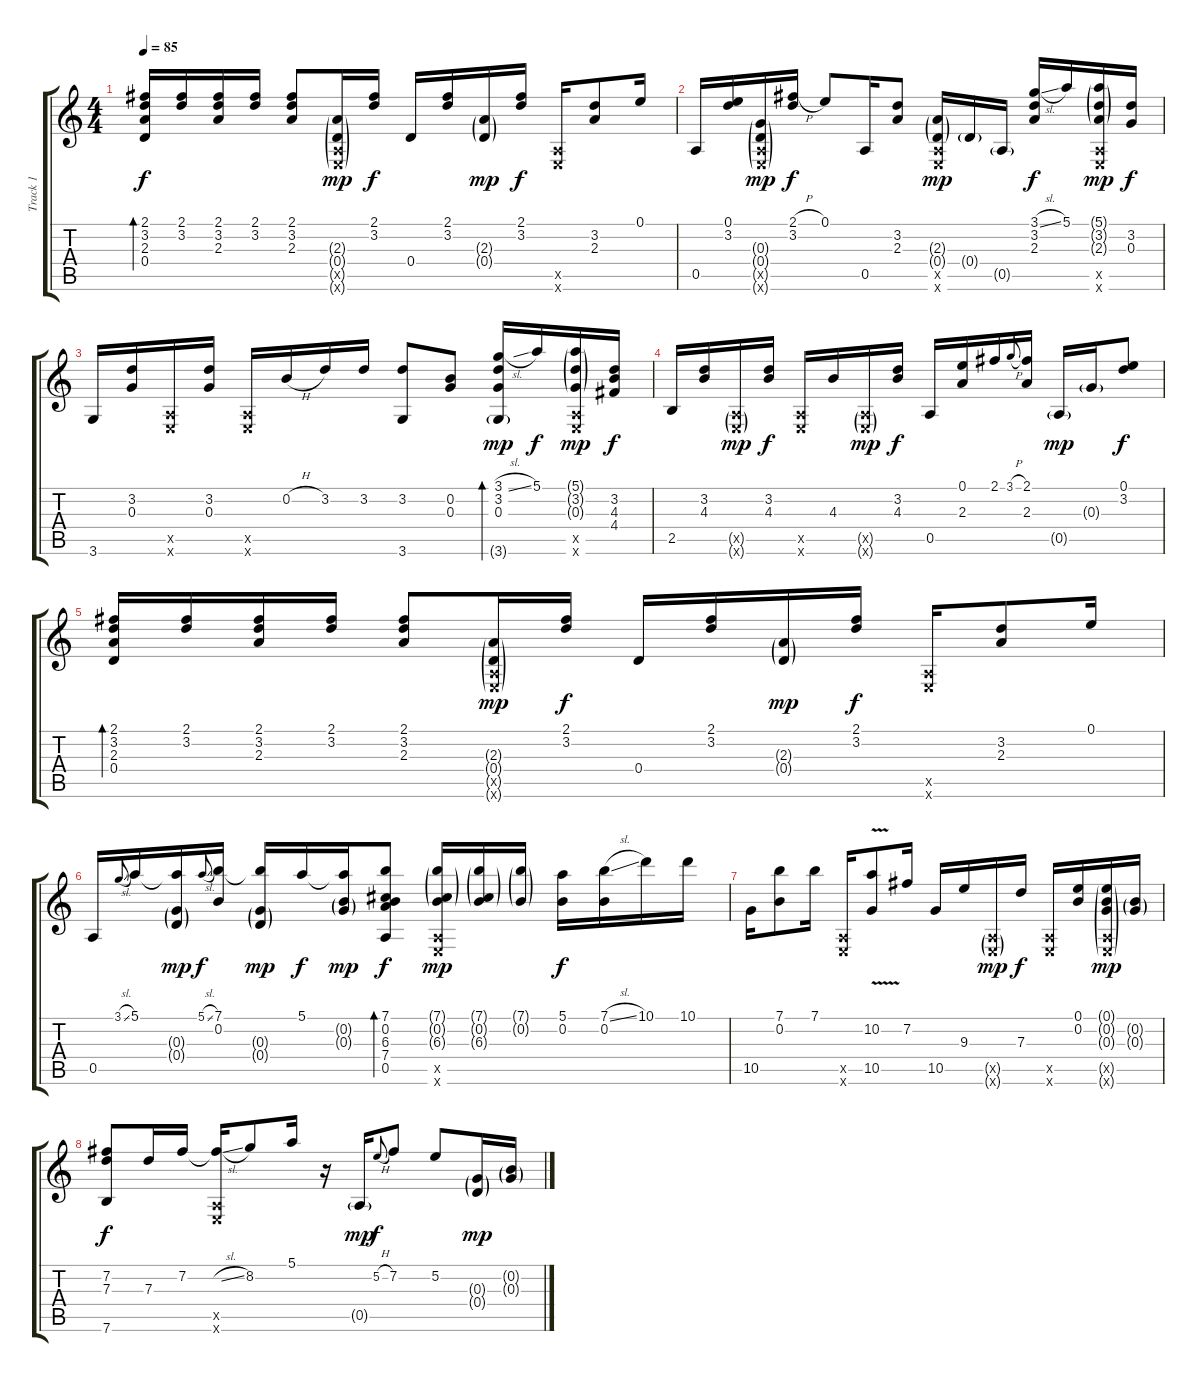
\track ("Track 1" "Track 1") {instrument acousticguitarsteel}
\staff {score tabs}
\tuning (E4 B3 G3 D3 A2 E2) {hide}
\ts (4 4)
\tempo 85
\clef g2
\ks c
(2.1 3.2 2.3 0.4).16{bd 60 dy f} (2.1 3.2).16 (2.1 3.2 2.3).16 (2.1 3.2).16 (2.1 3.2 2.3).8 (2.3{g} 0.4{g} 0.5{g x} 0.6{g x}).16{dy mp} (2.1 3.2).16{dy f} 0.4.16 (2.1 3.2).16 (2.3{g} 0.4{g}).16{dy mp} (2.1 3.2).16{dy f} (0.5{x} 0.6{x}).16 (3.2 2.3).8 0.1.16 |
0.5.16 (0.1 3.2).16 (0.3{g} 0.4{g} 0.5{g x} 0.6{g x}).16{dy mp} (2.1{h} 3.2).16{dy f} 0.1.8 0.5.16 (3.2 2.3).8 (2.3{g} 0.4{g} 0.5{x} 0.6{x}).16{dy mp} 0.4{g}.16 0.5{g}.16 (3.1{sl} 3.2 2.3).16{dy f} 5.1.16 (5.1{g} 3.2{g} 2.3{g} 0.5{x} 0.6{x}).16{dy mp} (3.2 0.3).16{dy f} |
3.6.16 (3.2 0.3).16 (0.5{x} 0.6{x}).16 (3.2 0.3).16 (0.5{x} 0.6{x}).16 0.2{h}.16 3.2.16 3.2.16 (3.2 3.6).8 (0.2 0.3).8 (3.1{sl} 3.2 0.3 3.6{g}).16{bd 60 dy mp} 5.1.16{dy f} (5.1{g} 3.2{g} 0.3{g} 0.5{x} 0.6{x}).16{dy mp} (3.2 4.3 4.4).16{dy f} |
2.5.16 (3.2 4.3).16 (0.5{g x} 0.6{g x}).16{dy mp} (3.2 4.3).16{dy f} (0.5{x} 0.6{x}).16 4.3.16 (0.5{g x} 0.6{g x}).16{dy mp} (3.2 4.3).16{dy f} 0.5.16 (0.1 2.3).16 2.1.16 3.1{h}.8{gr onbeat} (2.1 2.3).16 0.5{g}.16{dy mp} 0.3{g}.16 (0.1 3.2).8{dy f} |
(2.1 3.2 2.3 0.4).16{bd 60} (2.1 3.2).16 (2.1 3.2 2.3).16 (2.1 3.2).16 (2.1 3.2 2.3).8 (2.3{g} 0.4{g} 0.5{g x} 0.6{g x}).16{dy mp} (2.1 3.2).16{dy f} 0.4.16 (2.1 3.2).16 (2.3{g} 0.4{g}).16{dy mp} (2.1 3.2).16{dy f} (0.5{x} 0.6{x}).16 (3.2 2.3).8 0.1.16 |
0.5.16 3.1{sl}.8{gr onbeat} 5.1.16 (5.1{t} 0.3{g} 0.4{g}).16{dy mp} 5.1{sl}.8{gr onbeat dy f} (7.1 0.2).16 (7.1{t} 0.3{g} 0.4{g}).16{dy mp} 5.1.16{dy f} (5.1{t} 0.2{g} 0.3{g}).16{dy mp} (7.1 0.2 6.3 7.4 0.5).8{bd 120 dy f} (7.1{g} 0.2{g} 6.3{g} 0.5{x} 0.6{x}).16{dy mp} (7.1{g} 0.2{g} 6.3{g}).16 (7.1{g} 0.2{g}).16 (5.1 0.2).16{dy f} (7.1{sl} 0.2).16 10.1.16 10.1.16 |
10.5.16 (7.1 0.2).8 7.1.16 (0.5{x} 0.6{x}).16 (10.2{v} 10.5).8 7.2.16 10.5.16 9.3.16 (0.5{g x} 0.6{g x}).16{dy mp} 7.3.16{dy f} (0.5{x} 0.6{x}).16 (0.1 0.2).16 (0.1{g} 0.2{g} 0.3{g} 0.5{g x} 0.6{g x}).16{dy mp} (0.2{g} 0.3{g}).16 |
(7.2 7.3 7.6).8{dy f} 7.3.16 7.2.16 (7.2{sl t} 0.5{x} 0.6{x}).16 8.2.8 5.1.16 r.16 0.5{g}.16{dy mp} 5.2{h}.8{gr onbeat dy f} 7.2.8 5.2.8 (0.3{g} 0.4{g}).16{dy mp} (0.2{g} 0.3{g}).16
